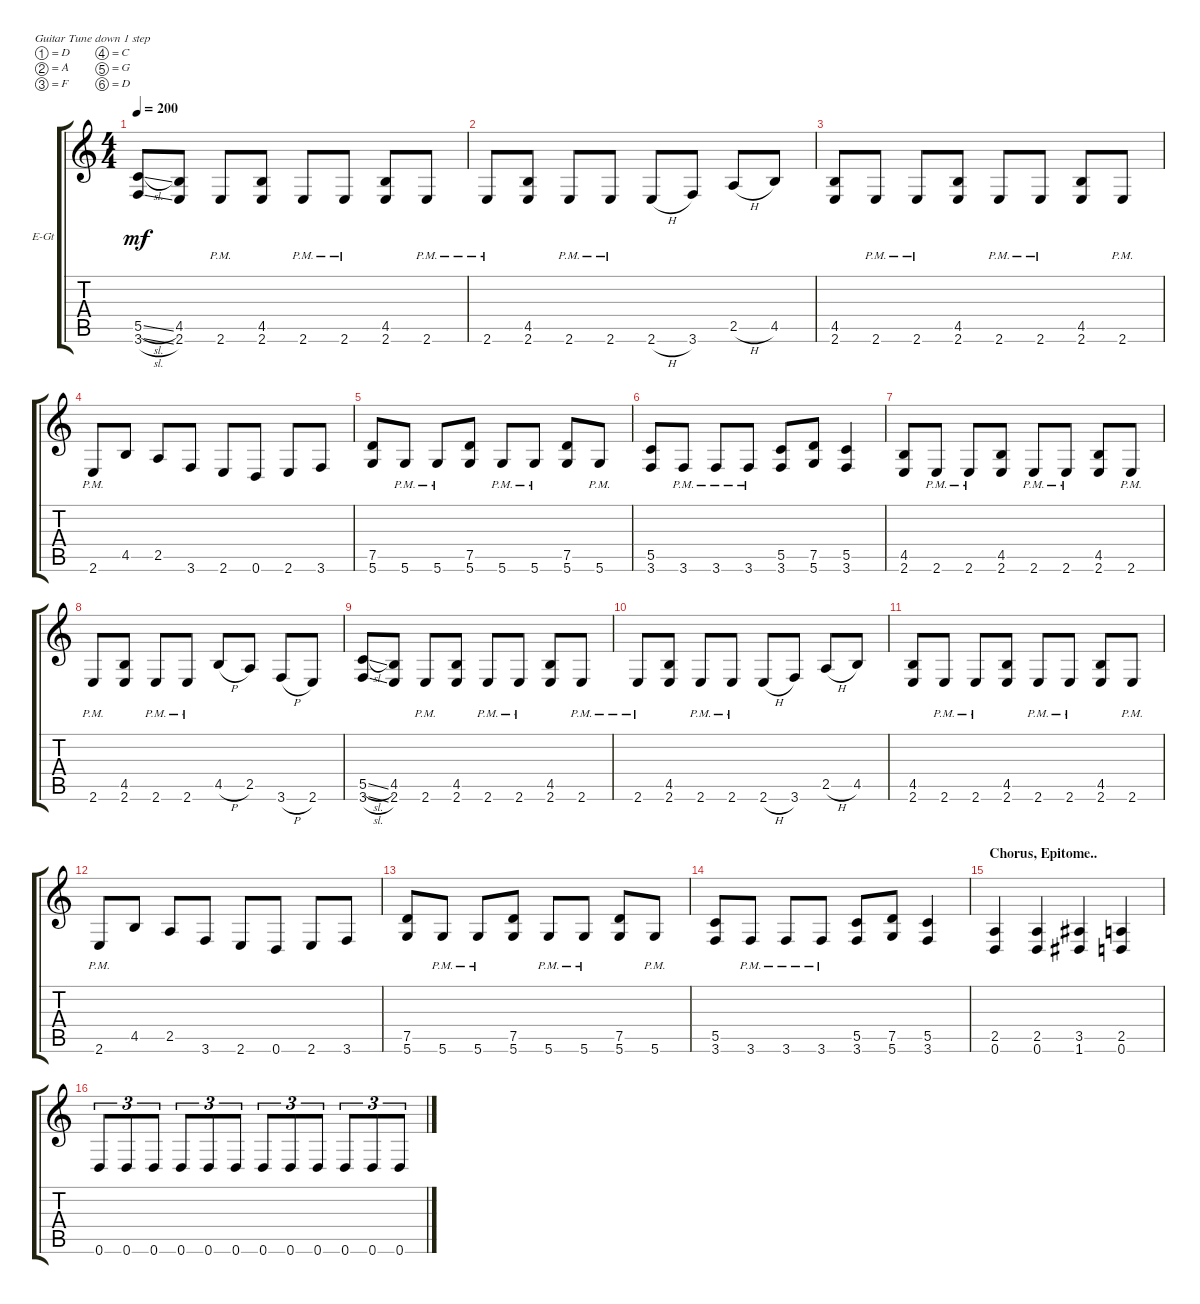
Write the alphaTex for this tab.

\defaultSystemsLayout 4
\bracketExtendMode groupsimilarinstruments
\firstSystemTrackNameOrientation horizontal
\otherSystemsTrackNameOrientation horizontal
\track ("Bernd Kost II" "E-Gt") {instrument distortionguitar}
\staff {score tabs}
\tuning (D4 A3 F3 C3 G2 D2)
\ts (4 4)
\tempo 200
\clef g2
\ks c
(3.6{sl} 5.5{sl}).8{dy mf} (4.5 2.6).8 2.6{pm}.8 (2.6 4.5).8 2.6{pm}.8 2.6{pm}.8 (2.6 4.5).8 2.6{pm}.8 |
2.6{pm}.8 (2.6 4.5).8 2.6{pm}.8 2.6{pm}.8 2.6{h}.8 3.6.8 2.5{h}.8 4.5.8 |
(2.6 4.5).8 2.6{pm}.8 2.6{pm}.8 (2.6 4.5).8 2.6{pm}.8 2.6{pm}.8 (2.6 4.5).8 2.6{pm}.8 |
2.6{pm}.8 4.5.8 2.5.8 3.6.8 2.6.8 0.6.8 2.6.8 3.6.8 |
(5.6 7.5).8 5.6{pm}.8 5.6{pm}.8 (5.6 7.5).8 5.6{pm}.8 5.6{pm}.8 (5.6 7.5).8 5.6{pm}.8 |
(3.6 5.5).8 3.6{pm}.8 3.6{pm}.8 3.6{pm}.8 (3.6 5.5).8 (5.6 7.5).8 (3.6 5.5).4 |
(2.6 4.5).8 2.6{pm}.8 2.6{pm}.8 (2.6 4.5).8 2.6{pm}.8 2.6{pm}.8 (2.6 4.5).8 2.6{pm}.8 |
2.6{pm}.8 (2.6 4.5).8 2.6{pm}.8 2.6{pm}.8 4.5{h}.8 2.5.8 3.6{h}.8 2.6.8 |
(3.6{sl} 5.5{sl}).8 (4.5 2.6).8 2.6{pm}.8 (2.6 4.5).8 2.6{pm}.8 2.6{pm}.8 (2.6 4.5).8 2.6{pm}.8 |
2.6{pm}.8 (2.6 4.5).8 2.6{pm}.8 2.6{pm}.8 2.6{h}.8 3.6.8 2.5{h}.8 4.5.8 |
(2.6 4.5).8 2.6{pm}.8 2.6{pm}.8 (2.6 4.5).8 2.6{pm}.8 2.6{pm}.8 (2.6 4.5).8 2.6{pm}.8 |
2.6{pm}.8 4.5.8 2.5.8 3.6.8 2.6.8 0.6.8 2.6.8 3.6.8 |
(5.6 7.5).8 5.6{pm}.8 5.6{pm}.8 (5.6 7.5).8 5.6{pm}.8 5.6{pm}.8 (5.6 7.5).8 5.6{pm}.8 |
(3.6 5.5).8 3.6{pm}.8 3.6{pm}.8 3.6{pm}.8 (3.6 5.5).8 (5.6 7.5).8 (3.6 5.5).4 |
\section ("" "Chorus, Epitome..")
(2.5 0.6).4 (2.5 0.6).4 (1.6 3.5).4 (2.5 0.6).4 |
0.6.8{tu (3 2)} 0.6.8{tu (3 2)} 0.6.8{tu (3 2)} 0.6.8{tu (3 2)} 0.6.8{tu (3 2)} 0.6.8{tu (3 2)} 0.6.8{tu (3 2)} 0.6.8{tu (3 2)} 0.6.8{tu (3 2)} 0.6.8{tu (3 2)} 0.6.8{tu (3 2)} 0.6.8{tu (3 2)}
